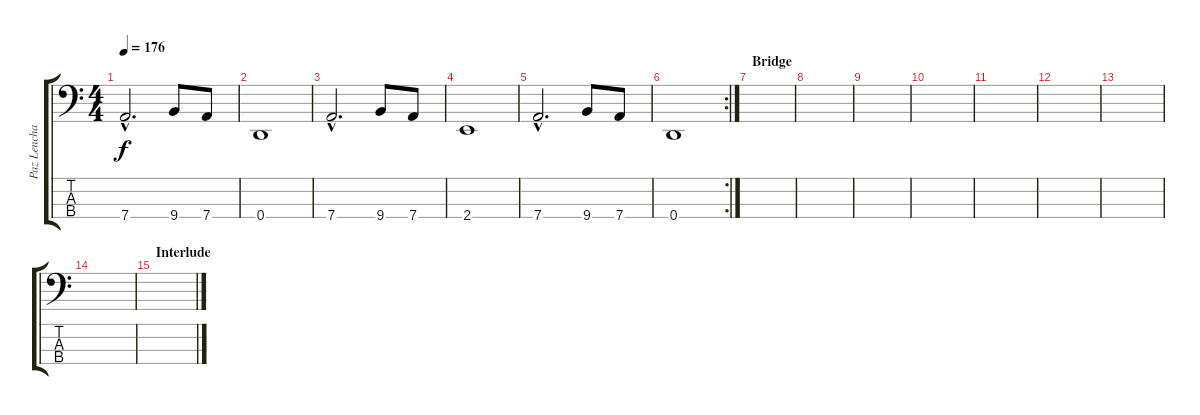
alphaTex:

\track ("Paz Lenchantin" "Paz Lencha") {instrument electricbassfinger}
\staff {score tabs}
\tuning (G2 D2 A1 D1) {hide}
\ts (4 4)
\tempo 176
\clef f4
\ks c
7.4{hac}.2{d dy f} 9.4.8 7.4.8 |
0.4.1 |
7.4{hac}.2{d} 9.4.8 7.4.8 |
2.4.1 |
7.4{hac}.2{d} 9.4.8 7.4.8 |
\rc 2
0.4.1 |
\section ("" "Bridge")
|
|
|
|
|
|
|
|
\section ("" "Interlude")
